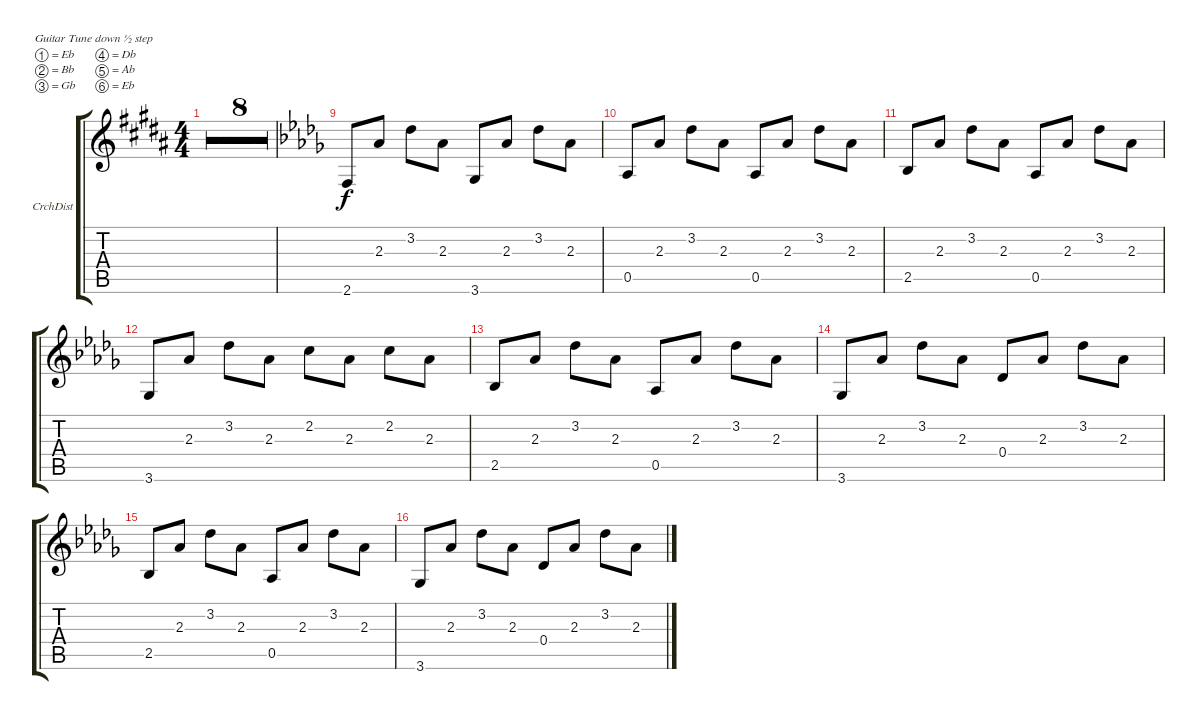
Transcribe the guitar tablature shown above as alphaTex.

\bracketExtendMode groupsimilarinstruments
\firstSystemTrackNameOrientation horizontal
\otherSystemsTrackNameOrientation horizontal
\track ("E-Guitar (Crunch&Dist)(Lead)" "CrchDist") {multiBarRest instrument distortionguitar}
\staff {score tabs}
\tuning (Eb4 Bb3 Gb3 Db3 Ab2 Eb2)
\ts (4 4)
\tempo 87
\clef g2
\ks b
|
|
|
|
|
|
|
|
\ks db
2.6.8 2.3.8 3.2.8 2.3.8 3.6.8 2.3.8 3.2.8 2.3.8 |
0.5.8 2.3.8 3.2.8 2.3.8 0.5.8 2.3.8 3.2.8 2.3.8 |
2.5.8 2.3.8 3.2.8 2.3.8 0.5.8 2.3.8 3.2.8 2.3.8 |
3.6.8 2.3.8 3.2.8 2.3.8 2.2.8 2.3.8 2.2.8 2.3.8 |
2.5.8 2.3.8 3.2.8 2.3.8 0.5.8 2.3.8 3.2.8 2.3.8 |
3.6.8 2.3.8 3.2.8 2.3.8 0.4.8 2.3.8 3.2.8 2.3.8 |
2.5.8 2.3.8 3.2.8 2.3.8 0.5.8 2.3.8 3.2.8 2.3.8 |
3.6.8 2.3.8 3.2.8 2.3.8 0.4.8 2.3.8 3.2.8 2.3.8
